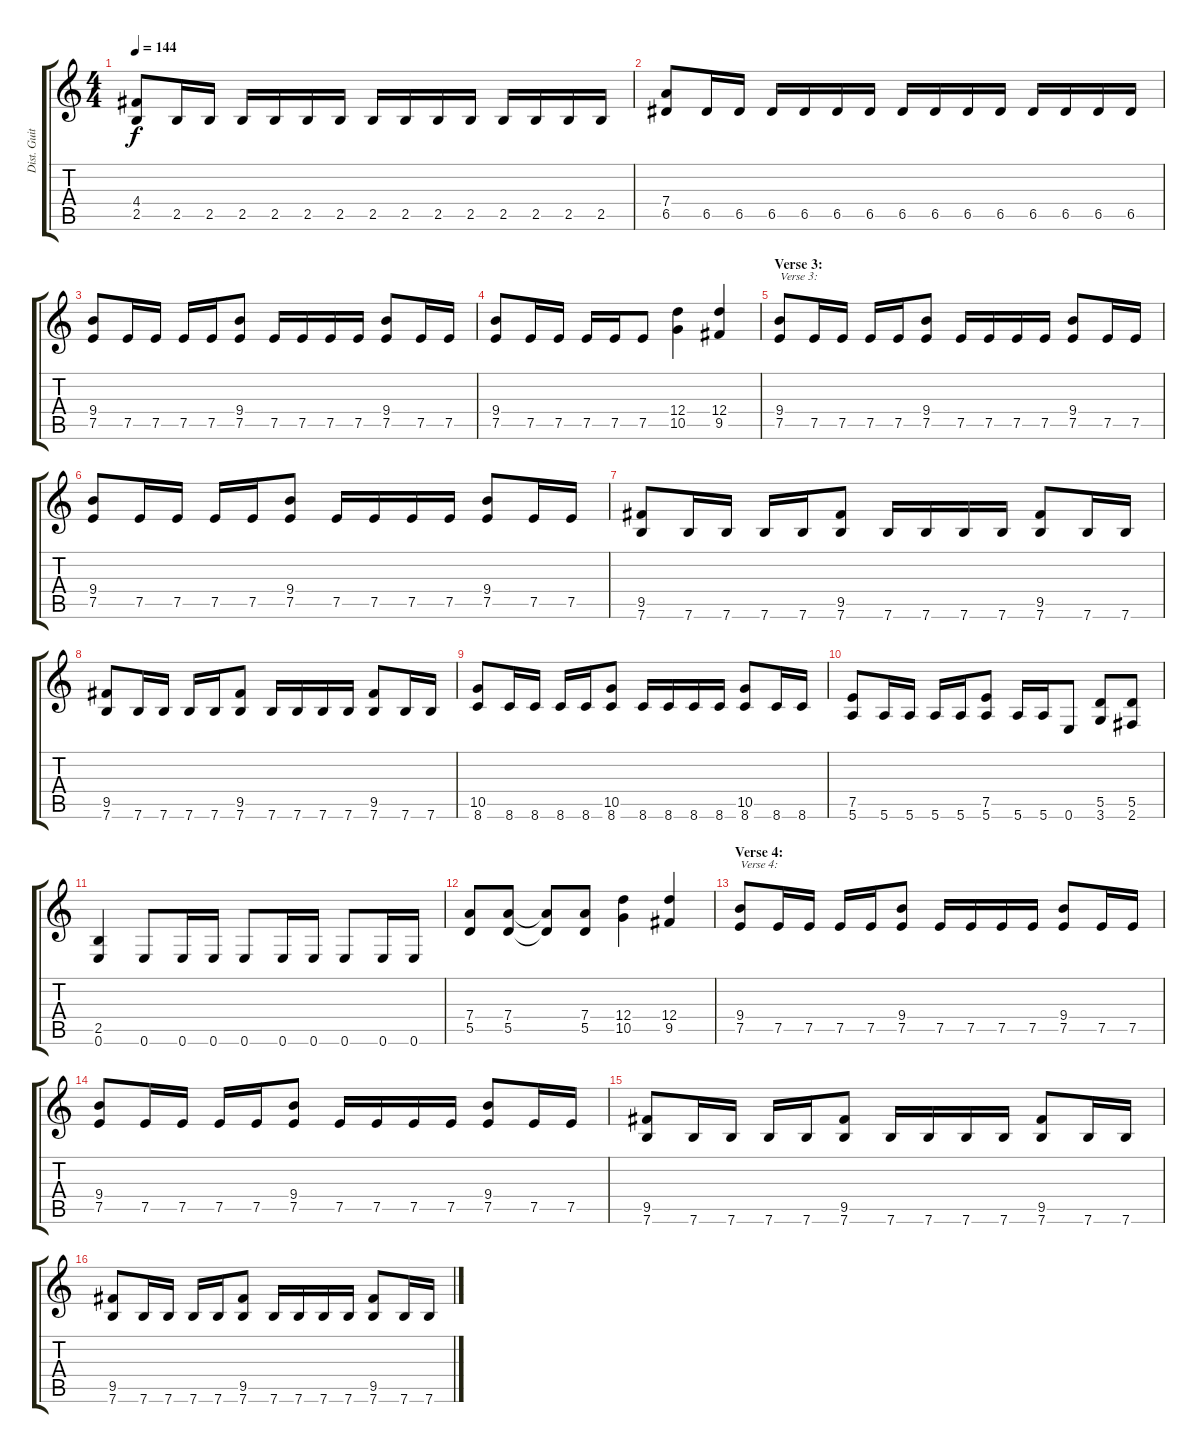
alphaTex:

\track ("Dist. Guitar 2" "Dist. Guit") {instrument distortionguitar}
\staff {score tabs}
\tuning (E4 B3 G3 D3 A2 E2) {hide}
\ts (4 4)
\tempo 144
\clef g2
\ks c
(4.4 2.5).8{dy f} 2.5.16 2.5.16 2.5.16 2.5.16 2.5.16 2.5.16 2.5.16 2.5.16 2.5.16 2.5.16 2.5.16 2.5.16 2.5.16 2.5.16 |
(7.4 6.5).8 6.5.16 6.5.16 6.5.16 6.5.16 6.5.16 6.5.16 6.5.16 6.5.16 6.5.16 6.5.16 6.5.16 6.5.16 6.5.16 6.5.16 |
(9.4 7.5).8 7.5.16 7.5.16 7.5.16 7.5.16 (9.4 7.5).8 7.5.16 7.5.16 7.5.16 7.5.16 (9.4 7.5).8 7.5.16 7.5.16 |
(9.4 7.5).8 7.5.16 7.5.16 7.5.16 7.5.16 7.5.8 (12.4 10.5).4 (12.4 9.5).4 |
\section ("" "Verse 3:")
(9.4 7.5).8{txt "Verse 3:"} 7.5.16 7.5.16 7.5.16 7.5.16 (9.4 7.5).8 7.5.16 7.5.16 7.5.16 7.5.16 (9.4 7.5).8 7.5.16 7.5.16 |
(9.4 7.5).8 7.5.16 7.5.16 7.5.16 7.5.16 (9.4 7.5).8 7.5.16 7.5.16 7.5.16 7.5.16 (9.4 7.5).8 7.5.16 7.5.16 |
(9.5 7.6).8 7.6.16 7.6.16 7.6.16 7.6.16 (9.5 7.6).8 7.6.16 7.6.16 7.6.16 7.6.16 (9.5 7.6).8 7.6.16 7.6.16 |
(9.5 7.6).8 7.6.16 7.6.16 7.6.16 7.6.16 (9.5 7.6).8 7.6.16 7.6.16 7.6.16 7.6.16 (9.5 7.6).8 7.6.16 7.6.16 |
(10.5 8.6).8 8.6.16 8.6.16 8.6.16 8.6.16 (10.5 8.6).8 8.6.16 8.6.16 8.6.16 8.6.16 (10.5 8.6).8 8.6.16 8.6.16 |
(7.5 5.6).8 5.6.16 5.6.16 5.6.16 5.6.16 (7.5 5.6).8 5.6.16 5.6.16 0.6.8 (5.5 3.6).8 (5.5 2.6).8 |
(2.5 0.6).4 0.6.8 0.6.16 0.6.16 0.6.8 0.6.16 0.6.16 0.6.8 0.6.16 0.6.16 |
(7.4 5.5).8 (7.4 5.5).8 (7.4{t} 5.5{t}).8 (7.4 5.5).8 (12.4 10.5).4 (12.4 9.5).4 |
\section ("" "Verse 4:")
(9.4 7.5).8{txt "Verse 4:"} 7.5.16 7.5.16 7.5.16 7.5.16 (9.4 7.5).8 7.5.16 7.5.16 7.5.16 7.5.16 (9.4 7.5).8 7.5.16 7.5.16 |
(9.4 7.5).8 7.5.16 7.5.16 7.5.16 7.5.16 (9.4 7.5).8 7.5.16 7.5.16 7.5.16 7.5.16 (9.4 7.5).8 7.5.16 7.5.16 |
(9.5 7.6).8 7.6.16 7.6.16 7.6.16 7.6.16 (9.5 7.6).8 7.6.16 7.6.16 7.6.16 7.6.16 (9.5 7.6).8 7.6.16 7.6.16 |
(9.5 7.6).8 7.6.16 7.6.16 7.6.16 7.6.16 (9.5 7.6).8 7.6.16 7.6.16 7.6.16 7.6.16 (9.5 7.6).8 7.6.16 7.6.16
